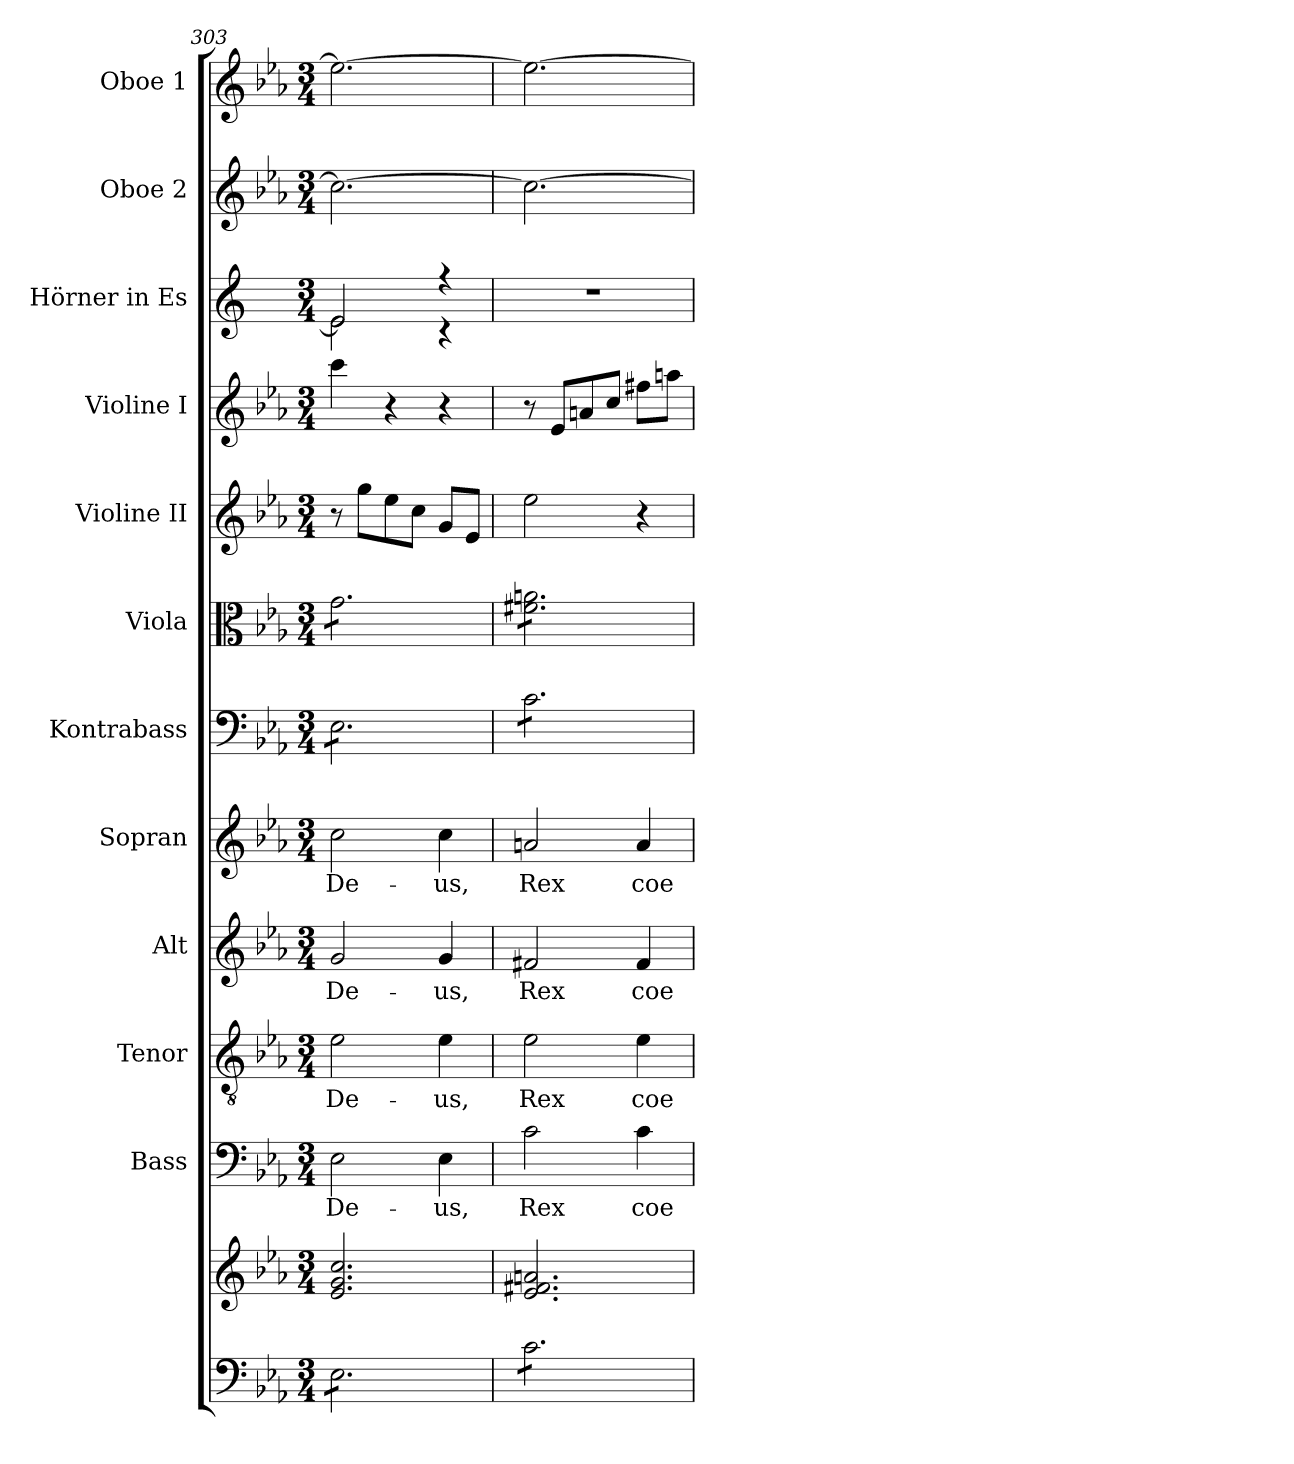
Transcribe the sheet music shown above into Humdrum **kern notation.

**kern	**kern	**kern	**text	**kern	**text	**kern	**text	**kern	**text	**kern	**kern	**kern	**kern	**kern	**kern	**kern
*part12	*part12	*part11	*part11	*part10	*part10	*part9	*part9	*part8	*part8	*part7	*part6	*part5	*part4	*part3	*part2	*part1
*staff13	*staff12	*staff11	*staff11	*staff10	*staff10	*staff9	*staff9	*staff8	*staff8	*staff7	*staff6	*staff5	*staff4	*staff3	*staff2	*staff1
*	*	*I"Bass	*	*I"Tenor	*	*I"Alt	*	*I"Sopran	*	*I"Kontrabass	*I"Viola	*I"Violine II	*I"Violine I	*I"Hörner in Es	*I"Oboe 2	*I"Oboe 1
*	*	*I'B.	*	*I'T.	*	*I'A.	*	*I'S.	*	*I'Kb.	*I'Vla.	*I'Vl. II	*I'Vl. I	*	*I'Ob. 2	*I'Ob. 1
*clefF4	*clefG2	*clefF4	*	*clefGv2	*	*clefG2	*	*clefG2	*	*clefF4	*clefC3	*clefG2	*clefG2	*clefG2	*clefG2	*clefG2
*	*	*	*	*	*	*	*	*	*	*ITrd7c12	*	*	*	*ITrd5c9	*	*
*k[b-e-a-]	*k[b-e-a-]	*k[b-e-a-]	*	*k[b-e-a-]	*	*k[b-e-a-]	*	*k[b-e-a-]	*	*k[b-e-a-]	*k[b-e-a-]	*k[b-e-a-]	*k[b-e-a-]	*k[b-e-a-]	*k[b-e-a-]	*k[b-e-a-]
*E-:	*E-:	*E-:	*	*E-:	*	*E-:	*	*E-:	*	*E-:	*E-:	*E-:	*E-:	*E-:	*E-:	*E-:
*M3/4	*M3/4	*M3/4	*	*M3/4	*	*M3/4	*	*M3/4	*	*M3/4	*M3/4	*M3/4	*M3/4	*M3/4	*M3/4	*M3/4
=303	=303	=303	=303	=303	=303	=303	=303	=303	=303	=303	=303	=303	=303	=303	=303	=303
!	!	!	!LO:LY:b	!	!LO:LY:b	!	!LO:LY:b	!	!LO:LY:b	!	!	!	!	!	!	!
*	*	*	*	*	*	*	*	*	*	*	*	*	*	*^	*	*
*tremolo	*	*	*	*	*	*	*	*	*	*	*	*	*	*	*	*	*
*	*	*	*	*	*	*	*	*	*	*tremolo	*	*	*	*	*	*	*
*	*	*	*	*	*	*	*	*	*	*	*tremolo	*	*	*	*	*	*
8E-\L	2.e-/ 2.g/ 2.cc/	2E-\	De-	2e-\	De-	2g/	De-	2cc\	De-	8EE-\L	8g\L	8r	4ccc\	2G/]	2G\	2.cc\_	2.ee-\_
8E-\	.	.	.	.	.	.	.	.	.	8EE-\	8g\	8gg\L	.	.	.	.	.
8E-\	.	.	.	.	.	.	.	.	.	8EE-\	8g\	8ee-\	4r	.	.	.	.
8E-\	.	.	.	.	.	.	.	.	.	8EE-\	8g\	8cc\J	.	.	.	.	.
!	!	!	!LO:LY:b	!	!LO:LY:b	!	!LO:LY:b	!	!LO:LY:b	!	!	!	!	!	!	!	!
8E-\	.	4E-\	-us,	4e-\	-us,	4g/	-us,	4cc\	-us,	8EE-\	8g\	8g/L	4r	4r	4r	.	.
8E-\J	.	.	.	.	.	.	.	.	.	8EE-\J	8g\J	8e-/J	.	.	.	.	.
*	*	*	*	*	*	*	*	*	*	*	*	*	*	*v	*v	*	*
=304	=304	=304	=304	=304	=304	=304	=304	=304	=304	=304	=304	=304	=304	=304	=304	=304
!	!	!	!LO:LY:b	!	!LO:LY:b	!	!LO:LY:b	!	!LO:LY:b	!	!	!	!	!	!	!
8c\L	2.e-/ 2.f#X/ 2.an/	2c\	Rex	2e-\	Rex	2f#X/	Rex	2an/	Rex	8C\L	8f#X\ 8an\L	2ee-\	8r	2.r	2.cc\_	2.ee-\_
8c\	.	.	.	.	.	.	.	.	.	8C\	8f#X\ 8an\	.	8e-/L	.	.	.
8c\	.	.	.	.	.	.	.	.	.	8C\	8f#X\ 8an\	.	8an/	.	.	.
8c\	.	.	.	.	.	.	.	.	.	8C\	8f#X\ 8an\	.	8cc/J	.	.	.
!	!	!	!LO:LY:b	!	!LO:LY:b	!	!LO:LY:b	!	!LO:LY:b	!	!	!	!	!	!	!
8c\	.	4c\	coe-	4e-\	coe-	4f#/	coe-	4a/	coe-	8C\	8f#X\ 8an\	4r	8ff#X\L	.	.	.
8c\J	.	.	.	.	.	.	.	.	.	8C\J	8f#X\ 8an\J	.	8aan\J	.	.	.
*	*	*	*	*	*	*	*	*	*	*	*Xtremolo	*	*	*	*	*
*	*	*	*	*	*	*	*	*	*	*Xtremolo	*	*	*	*	*	*
*Xtremolo	*	*	*	*	*	*	*	*	*	*	*	*	*	*	*	*
=	=	=	=	=	=	=	=	=	=	=	=	=	=	=	=	=
*-	*-	*-	*-	*-	*-	*-	*-	*-	*-	*-	*-	*-	*-	*-	*-	*-
